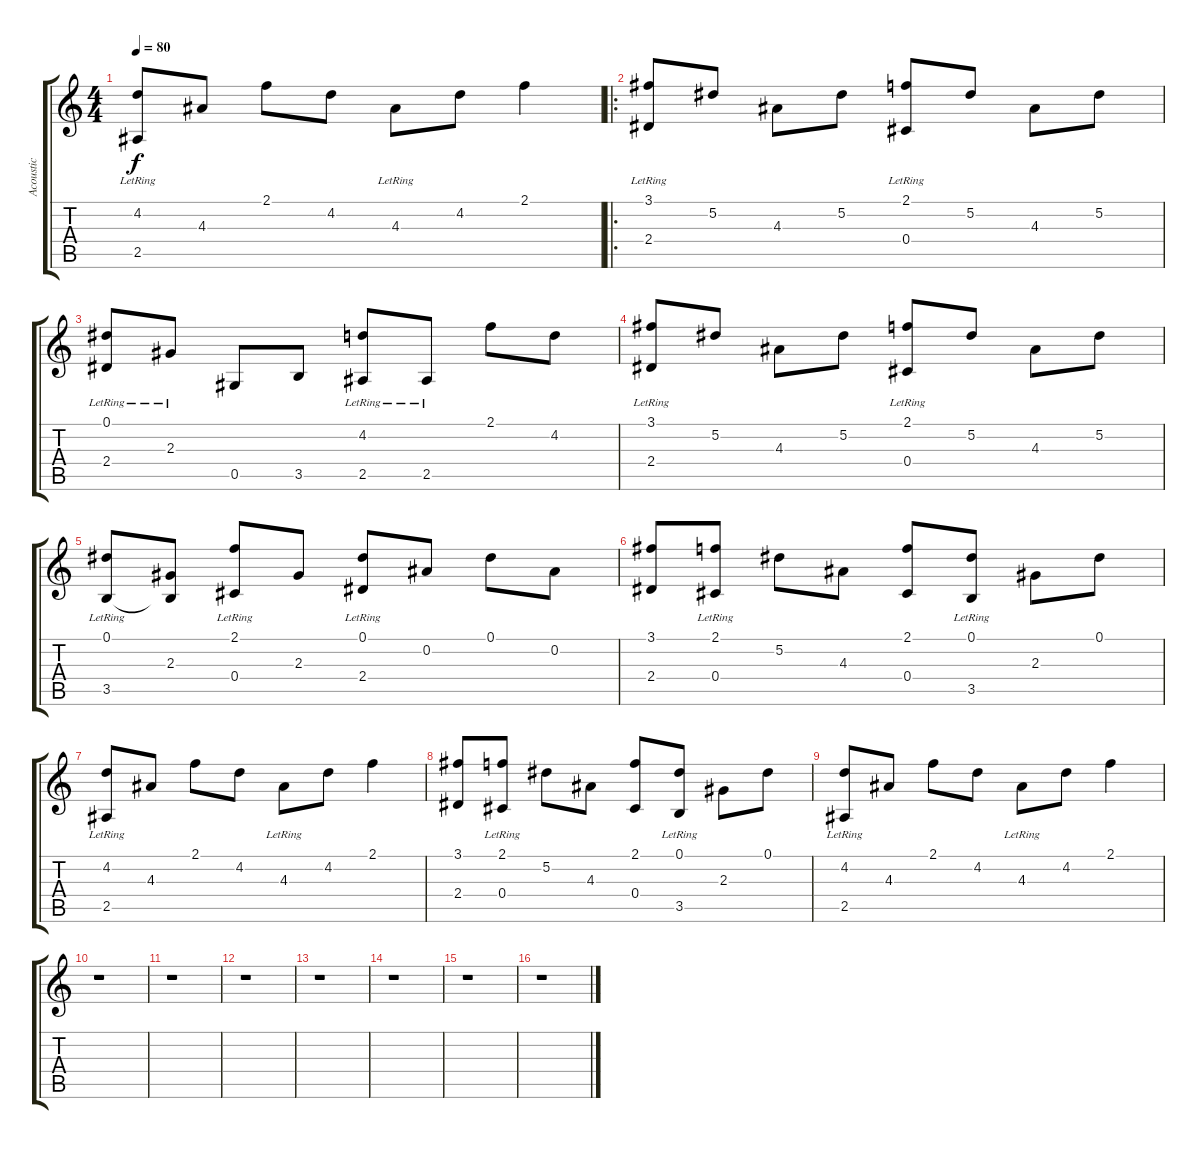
\track ("Acoustic" "Acoustic") {instrument acousticguitarsteel}
\staff {score tabs}
\tuning (Eb4 Bb3 Gb3 Db3 Ab2 Eb2) {hide}
\ts (4 4)
\tempo 80
\clef g2
\ks c
(4.2{lr} 2.5{lr}).8{dy f} 4.3.8 2.1.8 4.2.8 4.3{lr}.8 4.2.8 2.1.4 |
\ro
(3.1{lr} 2.4{lr}).8 5.2.8 4.3.8 5.2.8 (2.1{lr} 0.4{lr}).8 5.2.8 4.3.8 5.2.8 |
(0.1{lr} 2.4{lr}).8 2.3{lr}.8 0.5.8 3.5.8 (4.2{lr} 2.5).8 2.5{lr}.8 2.1.8 4.2.8 |
(3.1{lr} 2.4{lr}).8 5.2.8 4.3.8 5.2.8 (2.1{lr} 0.4{lr}).8 5.2.8 4.3.8 5.2.8 |
(0.1{lr} 3.5).8 (2.3 3.5{t}).8 (2.1{lr} 0.4{lr}).8 2.3.8 (0.1{lr} 2.4{lr}).8 0.2.8 0.1.8 0.2.8 |
(3.1 2.4).8 (2.1{lr} 0.4{lr}).8 5.2.8 4.3.8 (2.1 0.4).8 (0.1{lr} 3.5{lr}).8 2.3.8 0.1.8 |
(4.2{lr} 2.5{lr}).8 4.3.8 2.1.8 4.2.8 4.3{lr}.8 4.2.8 2.1.4 |
(3.1 2.4).8 (2.1{lr} 0.4{lr}).8 5.2.8 4.3.8 (2.1 0.4).8 (0.1{lr} 3.5{lr}).8 2.3.8 0.1.8 |
(4.2{lr} 2.5{lr}).8 4.3.8 2.1.8 4.2.8 4.3{lr}.8 4.2.8 2.1.4 |
r.1 |
r.1 |
r.1 |
r.1 |
r.1 |
r.1 |
r.1
